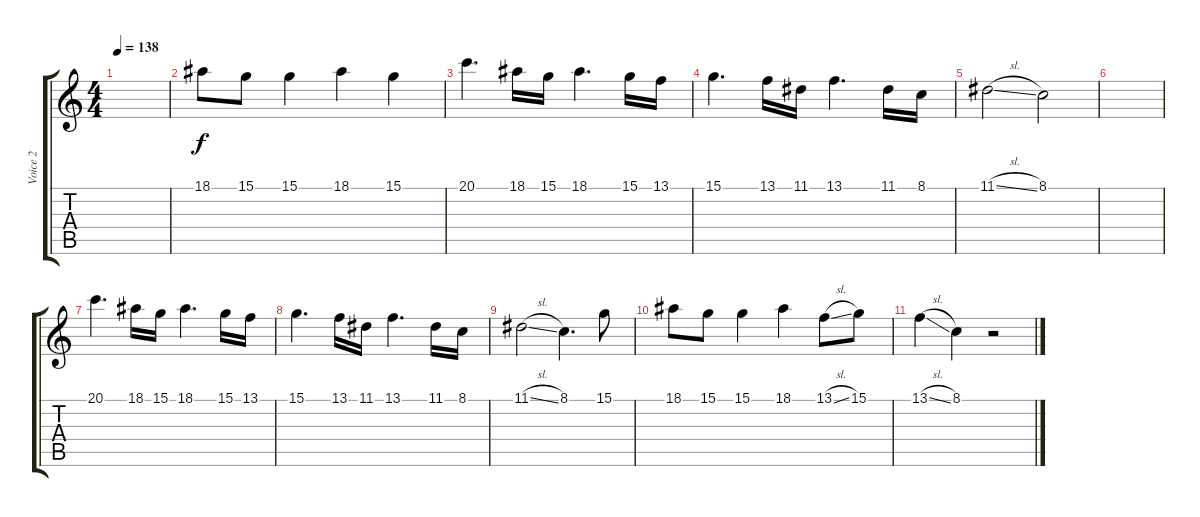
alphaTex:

\track ("Voice 2" "Voice 2") {instrument voiceoohs}
\staff {score tabs}
\tuning (E4 B3 G3 D3 A2 E2) {hide}
\ts (4 4)
\tempo 138
\clef g2
\ks c
|
18.1.8 15.1.8 15.1.4 18.1.4 15.1.4 |
20.1.4{d} 18.1.16 15.1.16 18.1.4{d} 15.1.16 13.1.16 |
15.1.4{d} 13.1.16 11.1.16 13.1.4{d} 11.1.16 8.1.16 |
11.1{sl}.2 8.1.2 |
|
20.1.4{d} 18.1.16 15.1.16 18.1.4{d} 15.1.16 13.1.16 |
15.1.4{d} 13.1.16 11.1.16 13.1.4{d} 11.1.16 8.1.16 |
11.1{sl}.2 8.1.4{d} 15.1.8 |
18.1.8 15.1.8 15.1.4 18.1.4 13.1{sl}.8 15.1.8 |
13.1{sl}.4 8.1.4 r.2
